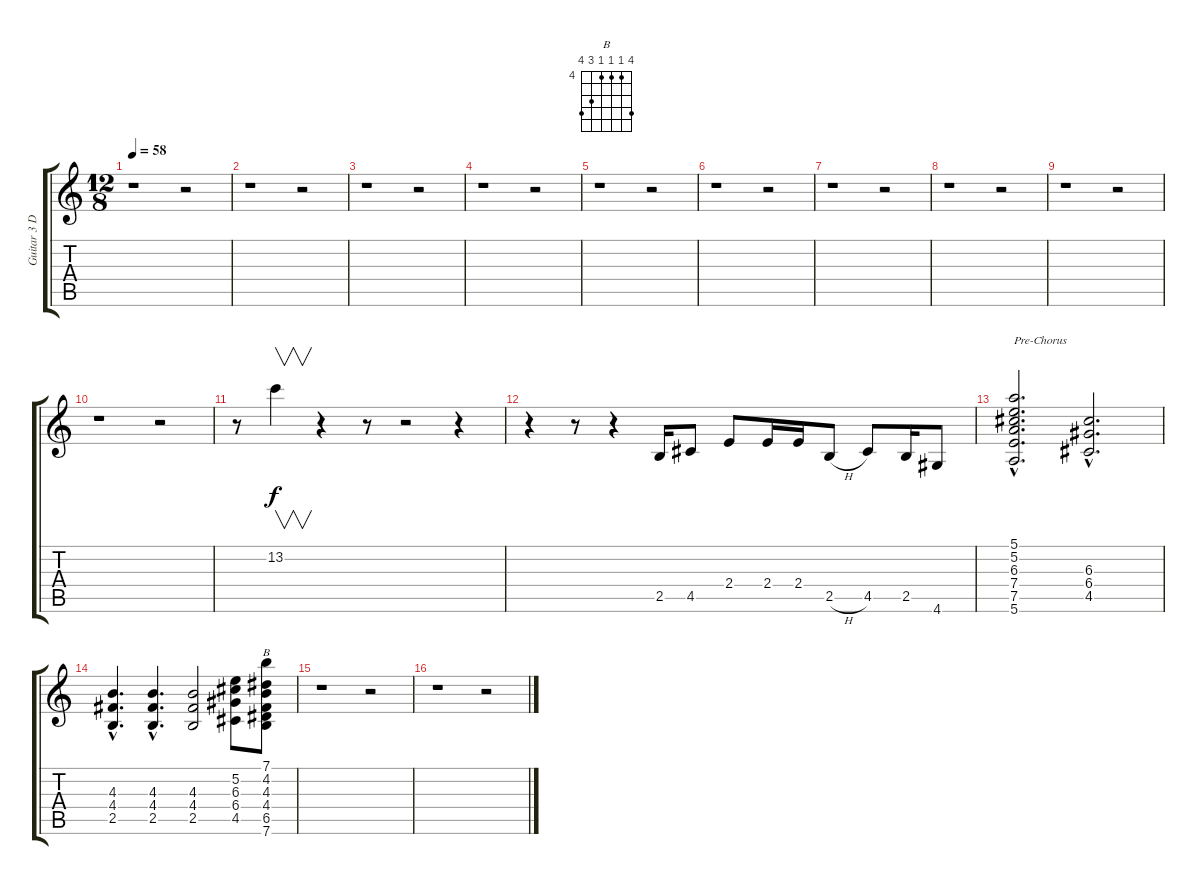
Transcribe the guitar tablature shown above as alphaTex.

\track ("Guitar 3 Dist" "Guitar 3 D") {instrument distortionguitar}
\staff {score tabs}
\tuning (E4 B3 G3 D3 A2 E2) {hide}
\chord ("B" 7 4 4 4 6 7) {firstfret 4}
\ts (12 8)
\tempo 58
\clef g2
\ks c
r.1{dy f instrument distortionguitar} r.2 |
r.1 r.2 |
r.1 r.2 |
r.1 r.2 |
r.1 r.2 |
r.1 r.2 |
r.1 r.2 |
r.1 r.2 |
r.1 r.2 |
r.1 r.2 |
r.8 13.2.4{v} r.4 r.8 r.2 r.4 |
r.4 r.8 r.4 2.5.16 4.5.8 2.4.8 2.4.16 2.4.16 2.5{h}.8 4.5.8 2.5.16 4.6.8 |
(5.1{hac} 5.2{hac} 6.3{hac} 7.4{hac} 7.5{hac} 5.6{hac}).2{d txt "Pre-Chorus"} (6.3{hac} 6.4{hac} 4.5{hac}).2{d} |
(4.3{hac} 4.4{hac} 2.5{hac}).4{d} (4.3{hac} 4.4{hac} 2.5{hac}).4{d} (4.3 4.4 2.5).2 (5.2 6.3 6.4 4.5).8 (7.1 4.2 4.3 4.4 6.5 7.6).8{ch "B"} |
r.1 r.2 |
r.1 r.2
